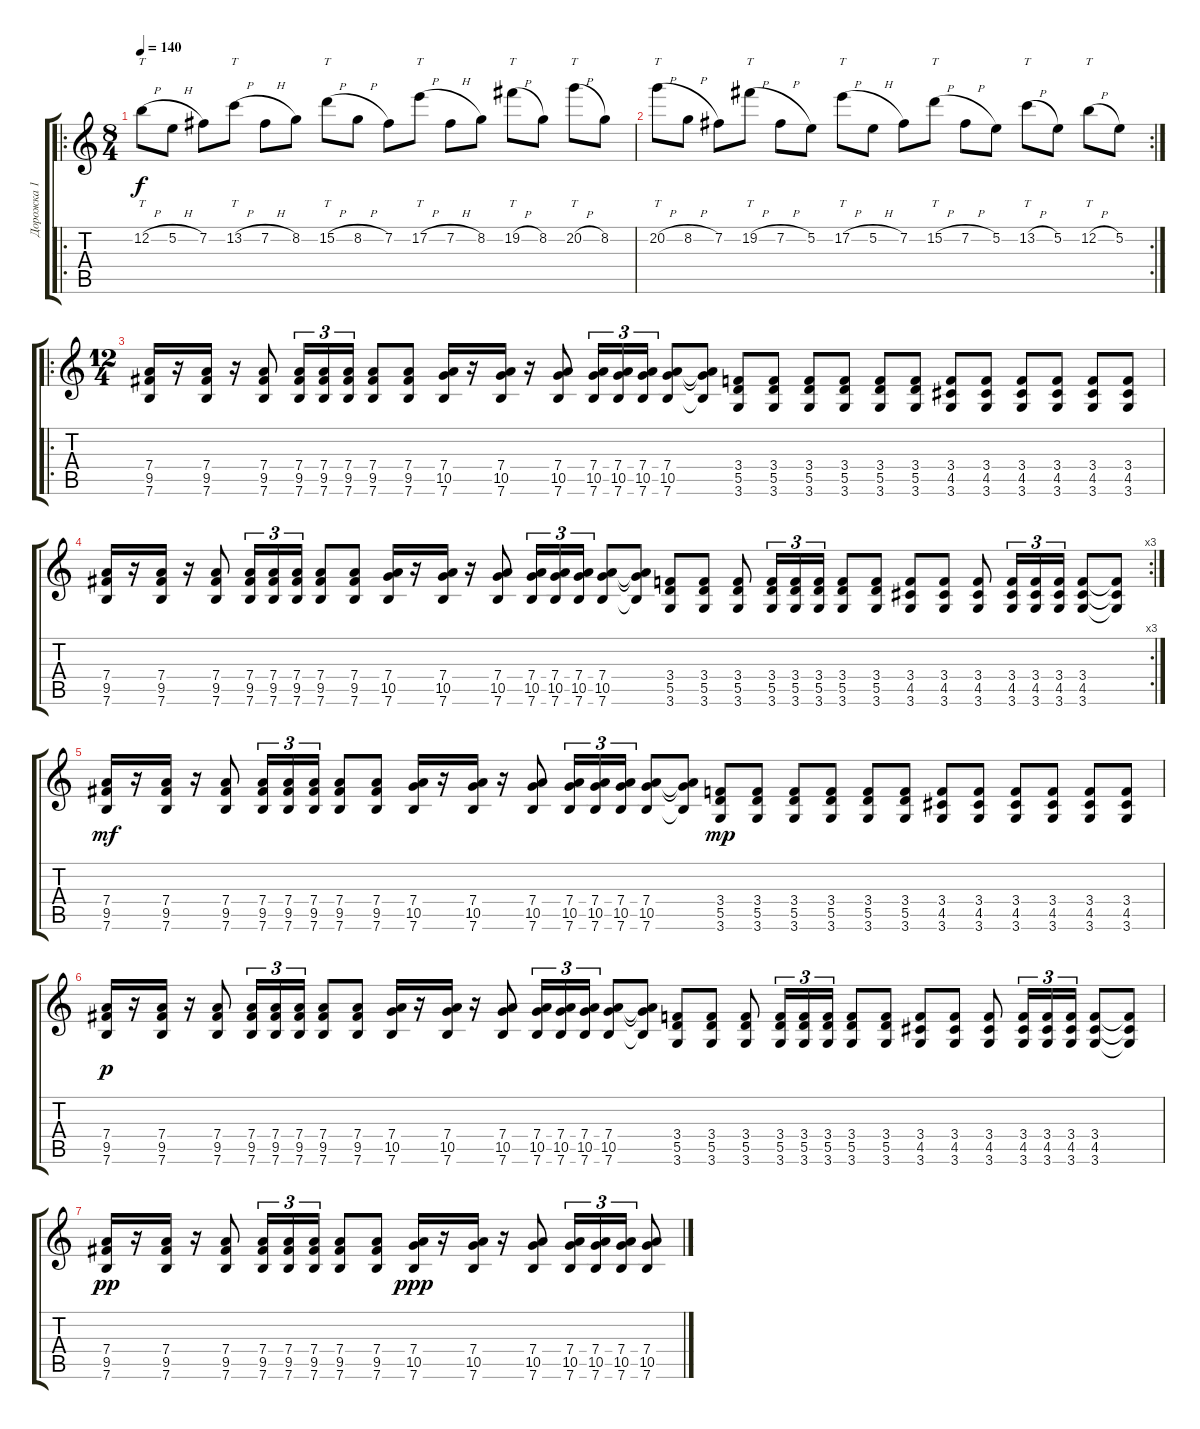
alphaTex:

\track ("Дорожка 1" "Дорожка 1") {instrument distortionguitar}
\staff {score tabs}
\tuning (E4 B3 G3 D3 A2 E2) {hide}
\ro
\ts (8 4)
\tempo 140
\clef g2
\ks c
12.2{h}.8{tt dy f} 5.2{h}.8 7.2.8 13.2{h}.8{tt} 7.2{h}.8 8.2.8 15.2{h}.8{tt} 8.2{h}.8 7.2.8 17.2{h}.8{tt} 7.2{h}.8 8.2.8 19.2{h}.8{tt} 8.2.8 20.2{h}.8{tt} 8.2.8 |
\rc 2
20.2{h}.8{tt} 8.2{h}.8 7.2.8 19.2{h}.8{tt} 7.2{h}.8 5.2.8 17.2{h}.8{tt} 5.2{h}.8 7.2.8 15.2{h}.8{tt} 7.2{h}.8 5.2.8 13.2{h}.8{tt} 5.2.8 12.2{h}.8{tt} 5.2.8 |
\ro
\ts (12 4)
(7.4 9.5 7.6).16 r.16 (7.4 9.5 7.6).16 r.16 (7.4 9.5 7.6).8 (7.4 9.5 7.6).16{tu (3 2)} (7.4 9.5 7.6).16{tu (3 2)} (7.4 9.5 7.6).16{tu (3 2)} (7.4 9.5 7.6).8 (7.4 9.5 7.6).8 (7.4 10.5 7.6).16 r.16 (7.4 10.5 7.6).16 r.16 (7.4 10.5 7.6).8 (7.4 10.5 7.6).16{tu (3 2)} (7.4 10.5 7.6).16{tu (3 2)} (7.4 10.5 7.6).16{tu (3 2)} (7.4 10.5 7.6).8 (7.4{t} 10.5{t} 7.6{t}).8 (3.4 5.5 3.6).8 (3.4 5.5 3.6).8 (3.4 5.5 3.6).8 (3.4 5.5 3.6).8 (3.4 5.5 3.6).8 (3.4 5.5 3.6).8 (3.4 4.5 3.6).8 (3.4 4.5 3.6).8 (3.4 4.5 3.6).8 (3.4 4.5 3.6).8 (3.4 4.5 3.6).8 (3.4 4.5 3.6).8 |
\rc 3
(7.4 9.5 7.6).16 r.16 (7.4 9.5 7.6).16 r.16 (7.4 9.5 7.6).8 (7.4 9.5 7.6).16{tu (3 2)} (7.4 9.5 7.6).16{tu (3 2)} (7.4 9.5 7.6).16{tu (3 2)} (7.4 9.5 7.6).8 (7.4 9.5 7.6).8 (7.4 10.5 7.6).16 r.16 (7.4 10.5 7.6).16 r.16 (7.4 10.5 7.6).8 (7.4 10.5 7.6).16{tu (3 2)} (7.4 10.5 7.6).16{tu (3 2)} (7.4 10.5 7.6).16{tu (3 2)} (7.4 10.5 7.6).8 (7.4{t} 10.5{t} 7.6{t}).8 (3.4 5.5 3.6).8 (3.4 5.5 3.6).8 (3.4 5.5 3.6).8 (3.4 5.5 3.6).16{tu (3 2)} (3.4 5.5 3.6).16{tu (3 2)} (3.4 5.5 3.6).16{tu (3 2)} (3.4 5.5 3.6).8 (3.4 5.5 3.6).8 (3.4 4.5 3.6).8 (3.4 4.5 3.6).8 (3.4 4.5 3.6).8 (3.4 4.5 3.6).16{tu (3 2)} (3.4 4.5 3.6).16{tu (3 2)} (3.4 4.5 3.6).16{tu (3 2)} (3.4 4.5 3.6).8 (3.4{t} 4.5{t} 3.6{t}).8 |
(7.4 9.5 7.6).16{dy mf} r.16 (7.4 9.5 7.6).16 r.16 (7.4 9.5 7.6).8 (7.4 9.5 7.6).16{tu (3 2)} (7.4 9.5 7.6).16{tu (3 2)} (7.4 9.5 7.6).16{tu (3 2)} (7.4 9.5 7.6).8 (7.4 9.5 7.6).8 (7.4 10.5 7.6).16 r.16 (7.4 10.5 7.6).16 r.16 (7.4 10.5 7.6).8 (7.4 10.5 7.6).16{tu (3 2)} (7.4 10.5 7.6).16{tu (3 2)} (7.4 10.5 7.6).16{tu (3 2)} (7.4 10.5 7.6).8 (7.4{t} 10.5{t} 7.6{t}).8 (3.4 5.5 3.6).8{dy mp} (3.4 5.5 3.6).8 (3.4 5.5 3.6).8 (3.4 5.5 3.6).8 (3.4 5.5 3.6).8 (3.4 5.5 3.6).8 (3.4 4.5 3.6).8 (3.4 4.5 3.6).8 (3.4 4.5 3.6).8 (3.4 4.5 3.6).8 (3.4 4.5 3.6).8 (3.4 4.5 3.6).8 |
(7.4 9.5 7.6).16{dy p} r.16 (7.4 9.5 7.6).16 r.16 (7.4 9.5 7.6).8 (7.4 9.5 7.6).16{tu (3 2)} (7.4 9.5 7.6).16{tu (3 2)} (7.4 9.5 7.6).16{tu (3 2)} (7.4 9.5 7.6).8 (7.4 9.5 7.6).8 (7.4 10.5 7.6).16 r.16 (7.4 10.5 7.6).16 r.16 (7.4 10.5 7.6).8 (7.4 10.5 7.6).16{tu (3 2)} (7.4 10.5 7.6).16{tu (3 2)} (7.4 10.5 7.6).16{tu (3 2)} (7.4 10.5 7.6).8 (7.4{t} 10.5{t} 7.6{t}).8 (3.4 5.5 3.6).8 (3.4 5.5 3.6).8 (3.4 5.5 3.6).8 (3.4 5.5 3.6).16{tu (3 2)} (3.4 5.5 3.6).16{tu (3 2)} (3.4 5.5 3.6).16{tu (3 2)} (3.4 5.5 3.6).8 (3.4 5.5 3.6).8 (3.4 4.5 3.6).8 (3.4 4.5 3.6).8 (3.4 4.5 3.6).8 (3.4 4.5 3.6).16{tu (3 2)} (3.4 4.5 3.6).16{tu (3 2)} (3.4 4.5 3.6).16{tu (3 2)} (3.4 4.5 3.6).8 (3.4{t} 4.5{t} 3.6{t}).8 |
(7.4 9.5 7.6).16{dy pp} r.16 (7.4 9.5 7.6).16 r.16 (7.4 9.5 7.6).8 (7.4 9.5 7.6).16{tu (3 2)} (7.4 9.5 7.6).16{tu (3 2)} (7.4 9.5 7.6).16{tu (3 2)} (7.4 9.5 7.6).8 (7.4 9.5 7.6).8 (7.4 10.5 7.6).16{dy ppp} r.16 (7.4 10.5 7.6).16 r.16 (7.4 10.5 7.6).8 (7.4 10.5 7.6).16{tu (3 2)} (7.4 10.5 7.6).16{tu (3 2)} (7.4 10.5 7.6).16{tu (3 2)} (7.4 10.5 7.6).8
